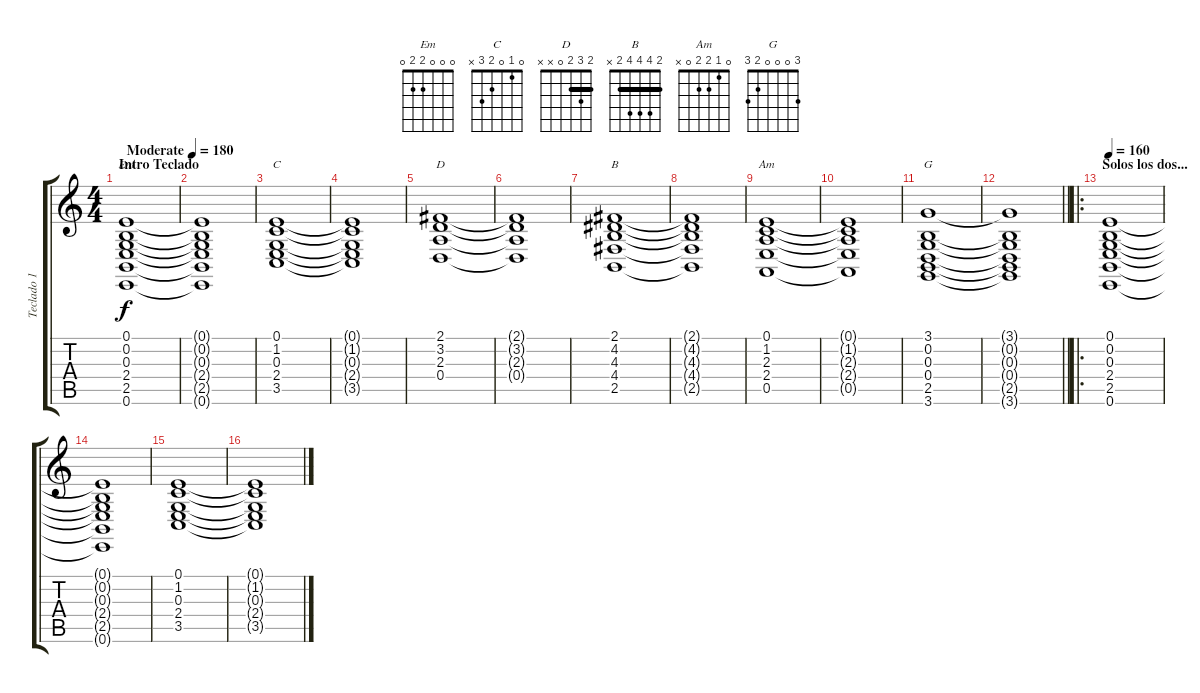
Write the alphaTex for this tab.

\track ("Teclado 1" "Teclado 1") {instrument synthstrings1}
\staff {score tabs}
\tuning (E4 B3 G3 D3 A2 E2) {hide}
\chord ("Em" 0 0 0 2 2 0)
\chord ("C" 0 1 0 2 3 x)
\chord ("D" 2 3 2 0 x x) {barre 2}
\chord ("B" 2 4 4 4 2 x) {barre 2}
\chord ("Am" 0 1 2 2 0 x)
\chord ("G" 3 0 0 0 2 3)
\ts (4 4)
\section ("" "Intro Teclado")
\tempo (180 "Moderate")
\clef g2
\ks c
(0.1 0.2 0.3 2.4 2.5 0.6).1{ch "Em" dy f instrument synthstrings1} |
(0.1{t} 0.2{t} 0.3{t} 2.4{t} 2.5{t} 0.6{t}).1 |
(0.1 1.2 0.3 2.4 3.5).1{ch "C"} |
(0.1{t} 1.2{t} 0.3{t} 2.4{t} 3.5{t}).1 |
(2.1 3.2 2.3 0.4).1{ch "D"} |
(2.1{t} 3.2{t} 2.3{t} 0.4{t}).1 |
(2.1 4.2 4.3 4.4 2.5).1{ch "B"} |
(2.1{t} 4.2{t} 4.3{t} 4.4{t} 2.5{t}).1 |
(0.1 1.2 2.3 2.4 0.5).1{ch "Am"} |
(0.1{t} 1.2{t} 2.3{t} 2.4{t} 0.5{t}).1 |
(3.1 0.2 0.3 0.4 2.5 3.6).1{ch "G"} |
\barLineRight lightlight
(3.1{t} 0.2{t} 0.3{t} 0.4{t} 2.5{t} 3.6{t}).1 |
\ro
\section ("" "Solos los dos...")
\tempo 160
(0.1 0.2 0.3 2.4 2.5 0.6).1 |
(0.1{t} 0.2{t} 0.3{t} 2.4{t} 2.5{t} 0.6{t}).1 |
(0.1 1.2 0.3 2.4 3.5).1 |
(0.1{t} 1.2{t} 0.3{t} 2.4{t} 3.5{t}).1
